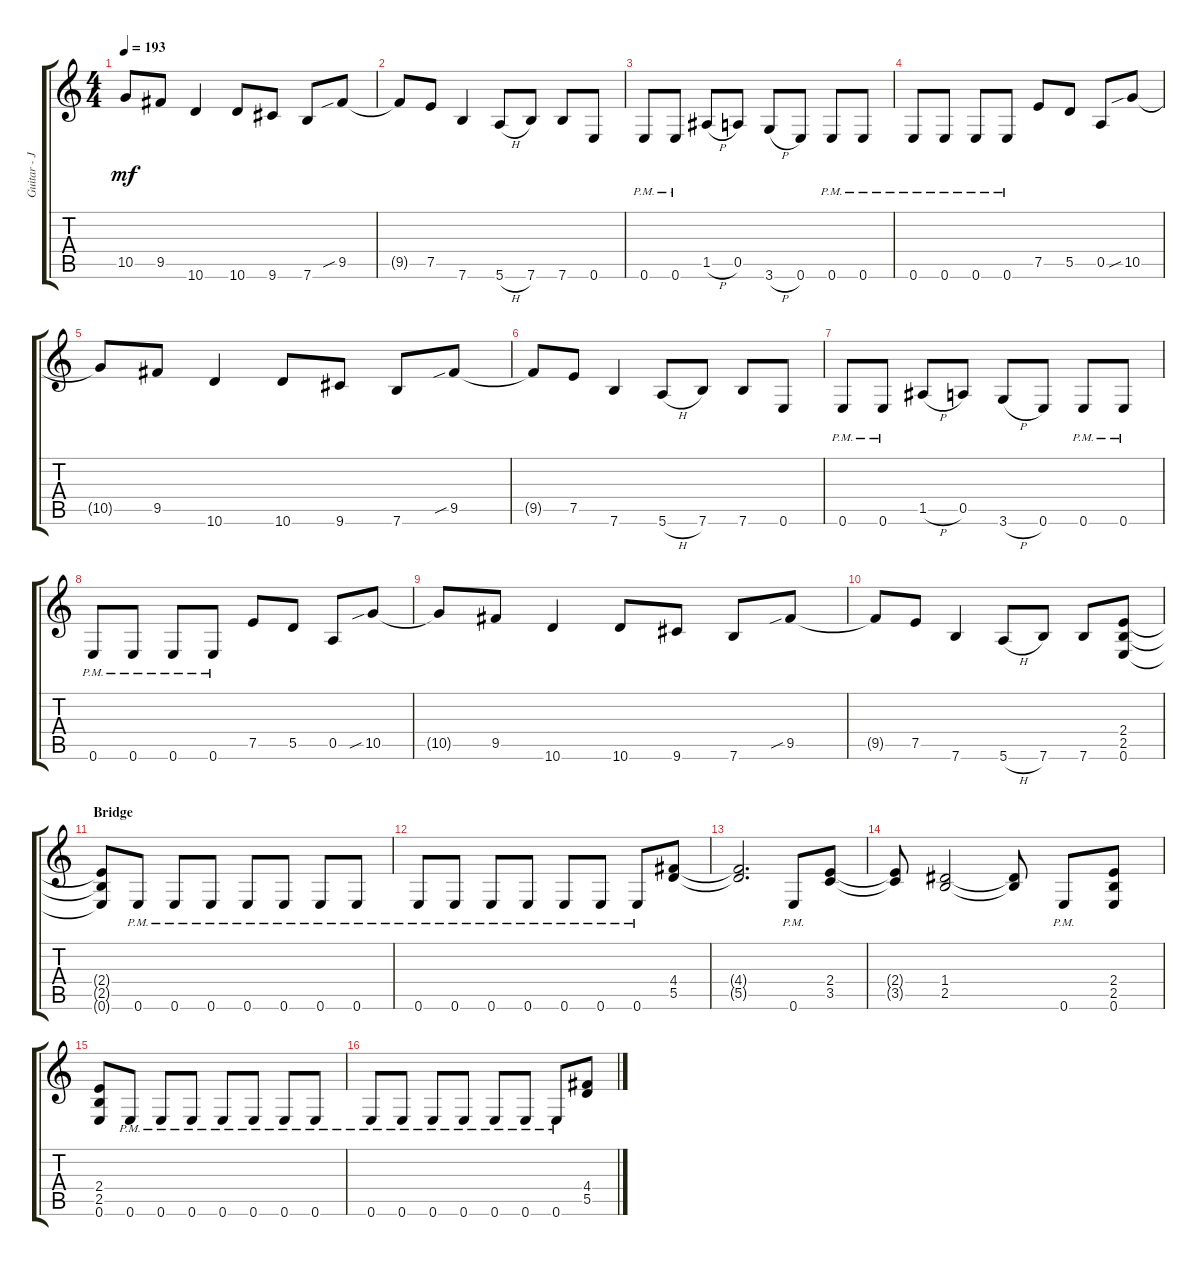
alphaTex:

\track ("Guitar - James" "Guitar - J") {instrument distortionguitar}
\staff {score tabs}
\tuning (E4 B3 G3 D3 A2 E2) {hide}
\ts (4 4)
\tempo 193
\clef g2
\ks c
10.5{t}.8{dy mf} 9.5.8 10.6.4 10.6.8 9.6.8 7.6.8 9.5{sib}.8 |
9.5{t}.8 7.5.8 7.6.4 5.6{h}.8 7.6.8 7.6.8 0.6.8 |
0.6{pm}.8 0.6{pm}.8 1.5{h}.8 0.5.8 3.6{h}.8 0.6.8 0.6{pm}.8 0.6{pm}.8 |
0.6{pm}.8 0.6{pm}.8 0.6{pm}.8 0.6{pm}.8 7.5.8 5.5.8 0.5.8 10.5{sib}.8 |
10.5{t}.8 9.5.8 10.6.4 10.6.8 9.6.8 7.6.8 9.5{sib}.8 |
9.5{t}.8 7.5.8 7.6.4 5.6{h}.8 7.6.8 7.6.8 0.6.8 |
0.6{pm}.8 0.6{pm}.8 1.5{h}.8 0.5.8 3.6{h}.8 0.6.8 0.6{pm}.8 0.6{pm}.8 |
0.6{pm}.8 0.6{pm}.8 0.6{pm}.8 0.6{pm}.8 7.5.8 5.5.8 0.5.8 10.5{sib}.8 |
10.5{t}.8 9.5.8 10.6.4 10.6.8 9.6.8 7.6.8 9.5{sib}.8 |
9.5{t}.8 7.5.8 7.6.4 5.6{h}.8 7.6.8 7.6.8 (2.4 2.5 0.6).8 |
\section ("" "Bridge")
(2.4{t} 2.5{t} 0.6{t}).8 0.6{pm}.8 0.6{pm}.8 0.6{pm}.8 0.6{pm}.8 0.6{pm}.8 0.6{pm}.8 0.6{pm}.8 |
0.6{pm}.8 0.6{pm}.8 0.6{pm}.8 0.6{pm}.8 0.6{pm}.8 0.6{pm}.8 0.6{pm}.8 (4.4 5.5).8 |
(4.4{t} 5.5{t}).2{d} 0.6{pm}.8 (2.4 3.5).8 |
(2.4{t} 3.5{t}).8 (1.4 2.5).2 (1.4{t} 2.5{t}).8 0.6{pm}.8 (2.4 2.5 0.6).8 |
(2.4 2.5 0.6).8 0.6{pm}.8 0.6{pm}.8 0.6{pm}.8 0.6{pm}.8 0.6{pm}.8 0.6{pm}.8 0.6{pm}.8 |
0.6{pm}.8 0.6{pm}.8 0.6{pm}.8 0.6{pm}.8 0.6{pm}.8 0.6{pm}.8 0.6{pm}.8 (4.4 5.5).8
